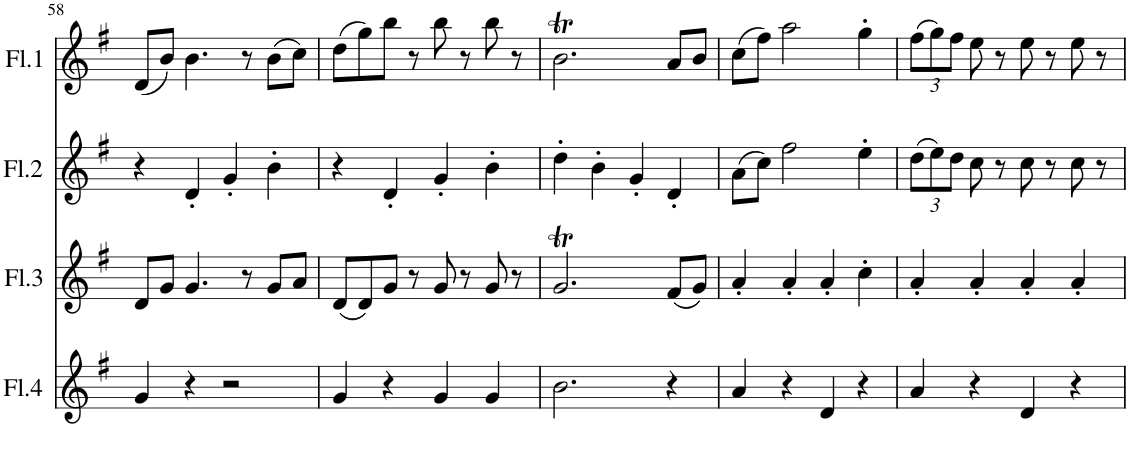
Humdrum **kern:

**kern	**kern	**kern	**kern
*part4	*part3	*part2	*part1
*staff4	*staff3	*staff2	*staff1
*I"Flauta 4	*I"Flauta 3	*I"Flauta 2	*I"Flauta 1
*I'Fl.4	*I'Fl.3	*I'Fl.2	*I'Fl.1
!!LO:PB:g=z
*clefG2	*clefG2	*clefG2	*clefG2
*k[f#]	*k[f#]	*k[f#]	*k[f#]
*M4/4	*M4/4	*M4/4	*M4/4
=58	=58	=58	=58
4g/	8d/L	4r	(8d/L
.	8g/J	.	8b/J)
4r	4.g/	4d'/	4.b\
2r	.	4g'/	.
.	8r	.	8r
.	8g/L	4b'\	(8b\L
.	8a/J	.	8cc\J)
=59	=59	=59	=59
4g/	(8d/L	4r	(8dd\L
.	8d/)	.	8gg\)
4r	8g/J	4d'/	8bb\J
.	8r	.	8r
4g/	8g/	4g'/	8bb\
.	8r	.	8r
4g/	8g/	4b'\	8bb\
.	8r	.	8r
=60	=60	=60	=60
2.b\	2.gT/	4dd'\	2.bt\
.	.	4b'\	.
.	.	4g'/	.
4r	(8f#/L	4d'/	8a/L
.	8g/J)	.	8b/J
=61	=61	=61	=61
4a/	4a'/	(8a\L	(8cc\L
.	.	8cc\J)	8ff#\J)
4r	4a'/	2ff#\	2aa\
4d/	4a'/	.	.
4r	4cc'\	4ee'\	4gg'\
=62	=62	=62	=62
*	*	*Xbrackettup	*Xbrackettup
4a/	4a'/	(12dd\L	(12ff#\L
.	.	12ee\)	12gg\)
.	.	12dd\J	12ff#\J
4r	4a'/	8cc\	8ee\
.	.	8r	8r
4d/	4a'/	8cc\	8ee\
.	.	8r	8r
4r	4a'/	8cc\	8ee\
.	.	8r	8r
=	=	=	=
*-	*-	*-	*-
